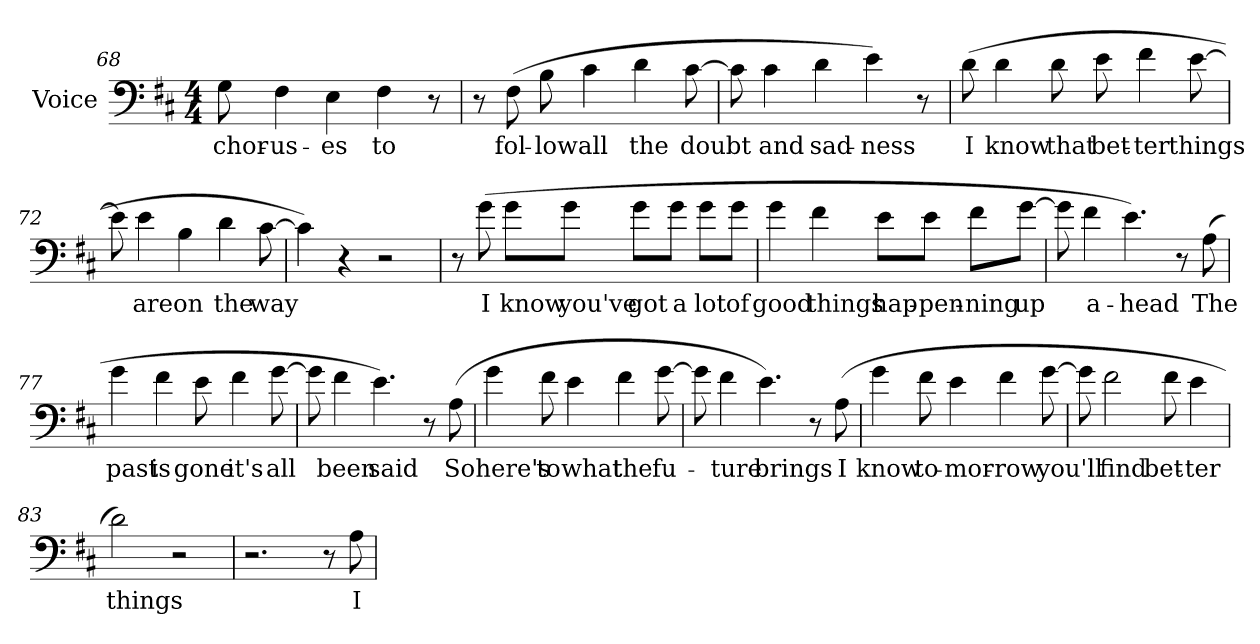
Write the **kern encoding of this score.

**kern	**text
*part1	*part1
*staff1	*staff1
*I"Voice	*
*I'Voice	*
*clefF4	*
*k[f#c#]	*
*D:	*
*M4/4	*
=68	=68
!	!LO:LY:b:color=#000000
8Gi\	chor-
!	!LO:LY:b:color=#000000
4F#i\	-us-
!	!LO:LY:b:color=#000000
4Ei\	-es
!	!LO:LY:b:color=#000000
4F#i\	to
8r	.
=69	=69
8r	.
!	!LO:LY:b:color=#000000
(8F#i\	fol-
!	!LO:LY:b:color=#000000
8Bi\	-low
!	!LO:LY:b:color=#000000
4c#i\	all
!	!LO:LY:b:color=#000000
4di\	the
!	!LO:LY:b:color=#000000
[8c#i\	doubt
!!LO:LB:g=z
=70	=70
8c#i\]	.
!	!LO:LY:b:color=#000000
4c#i\	and
!	!LO:LY:b:color=#000000
4di\	sad-
!	!LO:LY:b:color=#000000
4ei\)	-ness
8r	.
=71	=71
!	!LO:LY:b:color=#000000
(8di\	I
!	!LO:LY:b:color=#000000
4di\	know
!	!LO:LY:b:color=#000000
8di\	that
!	!LO:LY:b:color=#000000
8ei\	bet-
!	!LO:LY:b:color=#000000
4f#i\	-ter
!	!LO:LY:b:color=#000000
[8ei\	things
=72	=72
8ei\]	.
!	!LO:LY:b:color=#000000
4ei\	are
!	!LO:LY:b:color=#000000
4Bi\	on
!	!LO:LY:b:color=#000000
4di\	the
!	!LO:LY:b:color=#000000
[8c#i\	way
=73	=73
4c#i\])	.
4r	.
2r	.
!!LO:LB:g=z
=74	=74
8r	.
!	!LO:LY:b:color=#000000
(8gi\	I
!	!LO:LY:b:color=#000000
8gi\L	know
!	!LO:LY:b:color=#000000
8gi\J	you've
!	!LO:LY:b:color=#000000
8gi\L	got
!	!LO:LY:b:color=#000000
8gi\J	a
!	!LO:LY:b:color=#000000
8gi\L	lot
!	!LO:LY:b:color=#000000
8gi\J	of
=75	=75
!	!LO:LY:b:color=#000000
4gi\	good
!	!LO:LY:b:color=#000000
4f#i\	things
!	!LO:LY:b:color=#000000
8ei\L	hap-
!	!LO:LY:b:color=#000000
8ei\J	-pen-
!	!LO:LY:b:color=#000000
8f#i\L	-ning
!	!LO:LY:b:color=#000000
[8gi\J	up
=76	=76
8gi\]	.
!	!LO:LY:b:color=#000000
4f#i\	a-
!	!LO:LY:b:color=#000000
4.ei\)	-head
8r	.
!	!LO:LY:b:color=#000000
(8Ai\	The
!!LO:LB:g=z
=77	=77
!	!LO:LY:b:color=#000000
4gi\	past
!	!LO:LY:b:color=#000000
4f#i\	is
!	!LO:LY:b:color=#000000
8ei\	gone
!	!LO:LY:b:color=#000000
4f#i\	it's
!	!LO:LY:b:color=#000000
[8gi\	all
=78	=78
8gi\]	.
!	!LO:LY:b:color=#000000
4f#i\	been
!	!LO:LY:b:color=#000000
4.ei\)	said
8r	.
!	!LO:LY:b:color=#000000
(8Ai\	So
=79	=79
!	!LO:LY:b:color=#000000
4gi\	here's
!	!LO:LY:b:color=#000000
8f#i\	to
!	!LO:LY:b:color=#000000
4ei\	what
!	!LO:LY:b:color=#000000
4f#i\	the
!	!LO:LY:b:color=#000000
[8gi\	fu-
=80	=80
8gi\]	.
!	!LO:LY:b:color=#000000
4f#i\	-ture
!	!LO:LY:b:color=#000000
4.ei\)	brings
8r	.
!	!LO:LY:b:color=#000000
(8Ai\	I
!!LO:LB:g=z
=81	=81
!	!LO:LY:b:color=#000000
4gi\	know
!	!LO:LY:b:color=#000000
8f#i\	to-
!	!LO:LY:b:color=#000000
4ei\	-mor-
!	!LO:LY:b:color=#000000
4f#i\	-row
!	!LO:LY:b:color=#000000
[8gi\	you'll
=82	=82
8gi\]	.
!	!LO:LY:b:color=#000000
2f#i\	find
!	!LO:LY:b:color=#000000
8f#i\	bet-
!	!LO:LY:b:color=#000000
4ei\	-ter
=83	=83
!	!LO:LY:b:color=#000000
2di\)	things
2r	.
=84	=84
2.r	.
8r	.
!	!LO:LY:b:color=#000000
8Ai\	I
=	=
*-	*-
